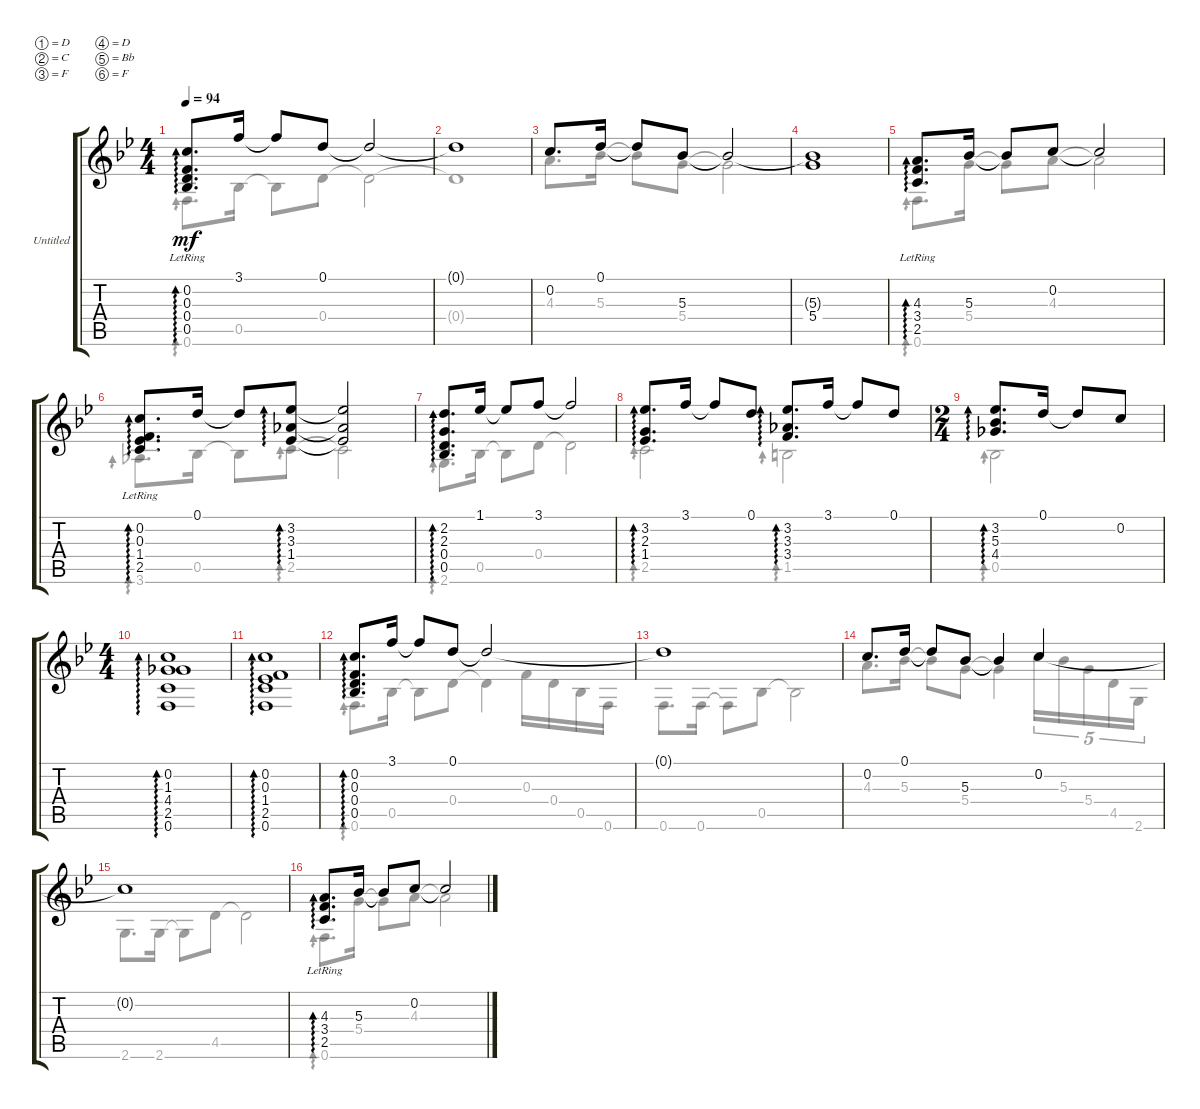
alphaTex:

\bracketExtendMode groupsimilarinstruments
\firstSystemTrackNameOrientation horizontal
\otherSystemsTrackNameOrientation horizontal
\track ("Untitled" "Untitled") {instrument acousticguitarsteel}
\staff {score tabs}
\tuning (D4 C4 F3 D3 Bb2 F2)
\voice
\ts (4 4)
\tempo 94
\clef g2
\ks bb
(0.2{lr} 0.3{lr} 0.4{lr} 0.5{lr}).8{d ad 0 dy mf instrument acousticguitarsteel} 3.1.16 3.1{t}.8 0.1.8 0.1{t}.2 |
0.1{t}.1 |
0.2.8{d} 0.1.16 0.1{t}.8 5.3.8 5.3{t}.2 |
(5.3{t} 5.4).1 |
(4.3{lr} 3.4{lr} 2.5{lr}).8{d ad 0} 5.3.16 5.3{t}.8 0.2.8 0.2{t}.2 |
(0.2{lr} 0.3{lr} 1.4{lr} 2.5{lr}).8{d ad 0} 0.1.16 0.1{t}.8 (3.2 3.3 1.4).8{ad 0} (3.2{t} 3.3{t} 1.4{t}).2 |
(2.2 2.3 0.4 0.5).8{d ad 0} 1.1.16 1.1{t}.8 3.1.8 3.1{t}.2 |
(3.2 2.3 1.4).8{d ad 0} 3.1.16 3.1{t}.8 0.1.8 (3.2 3.3 3.4).8{d ad 0} 3.1.16 3.1{t}.8 0.1.8 |
\ts (2 4)
(3.2 5.3 4.4).8{d ad 0} 0.1.16 0.1{t}.8 0.2.8 |
\ts (4 4)
(0.2 1.3 4.4 2.5 0.6).1{ad 0} |
(0.2 0.3 1.4 2.5 0.6).1{ad 0} |
(0.2 0.3 0.4 0.5).8{d ad 0} 3.1.16 3.1{t}.8 0.1.8 0.1{t}.2 |
0.1{t}.1 |
0.2.8{d} 0.1.16 0.1{t}.8 5.3.8 5.3{t}.4 0.2.4 |
0.2{t}.1 |
(4.3{lr} 3.4{lr} 2.5{lr}).8{d ad 0} 5.3.16 5.3{t}.8 0.2.8 0.2{t}.2
\voice
\clef g2
\ottava regular
\simile none
\ks bb
0.6.8{d ad 0 dy mf} 0.5.16 0.5{t}.8 0.4.8 0.4{t}.2 |
0.4{t}.1 |
4.3.8{d} 5.3.16 5.3{t}.8 5.4.8 5.4{t}.2 |
|
0.6.8{d ad 0} 5.4.16 5.4{t}.8 4.3.8 4.3{t}.2 |
3.6.8{d ad 0} 0.5.16 0.5{t}.8 2.5.8{ad 0} 2.5{t}.2 |
2.6.8{d ad 0} 0.5.16 0.5{t}.8 0.4.8 0.4{t}.2 |
2.5.2{ad 0} 1.5.2{ad 0} |
0.5.2{ad 0} |
|
|
0.6.8{d ad 0} 0.5.16 0.5{t}.8 0.4.8 0.4{t}.4 0.3.16 0.4.16 0.5.16 0.6.16 |
0.6.8{d} 0.6.16 0.6{t}.8 0.5.8 0.5{t}.2 |
4.3.8{d} 5.3.16 5.3{t}.8 5.4.8 5.4{t}.4 0.2.16{tu (5 4)} 5.3.16{tu (5 4)} 5.4.16{tu (5 4)} 4.5.16{tu (5 4)} 2.6.16{tu (5 4)} |
2.6.8{d} 2.6.16 2.6{t}.8 4.5.8 4.5{t}.2 |
0.6.8{d ad 0} 5.4.16 5.4{t}.8 4.3.8 4.3{t}.2
